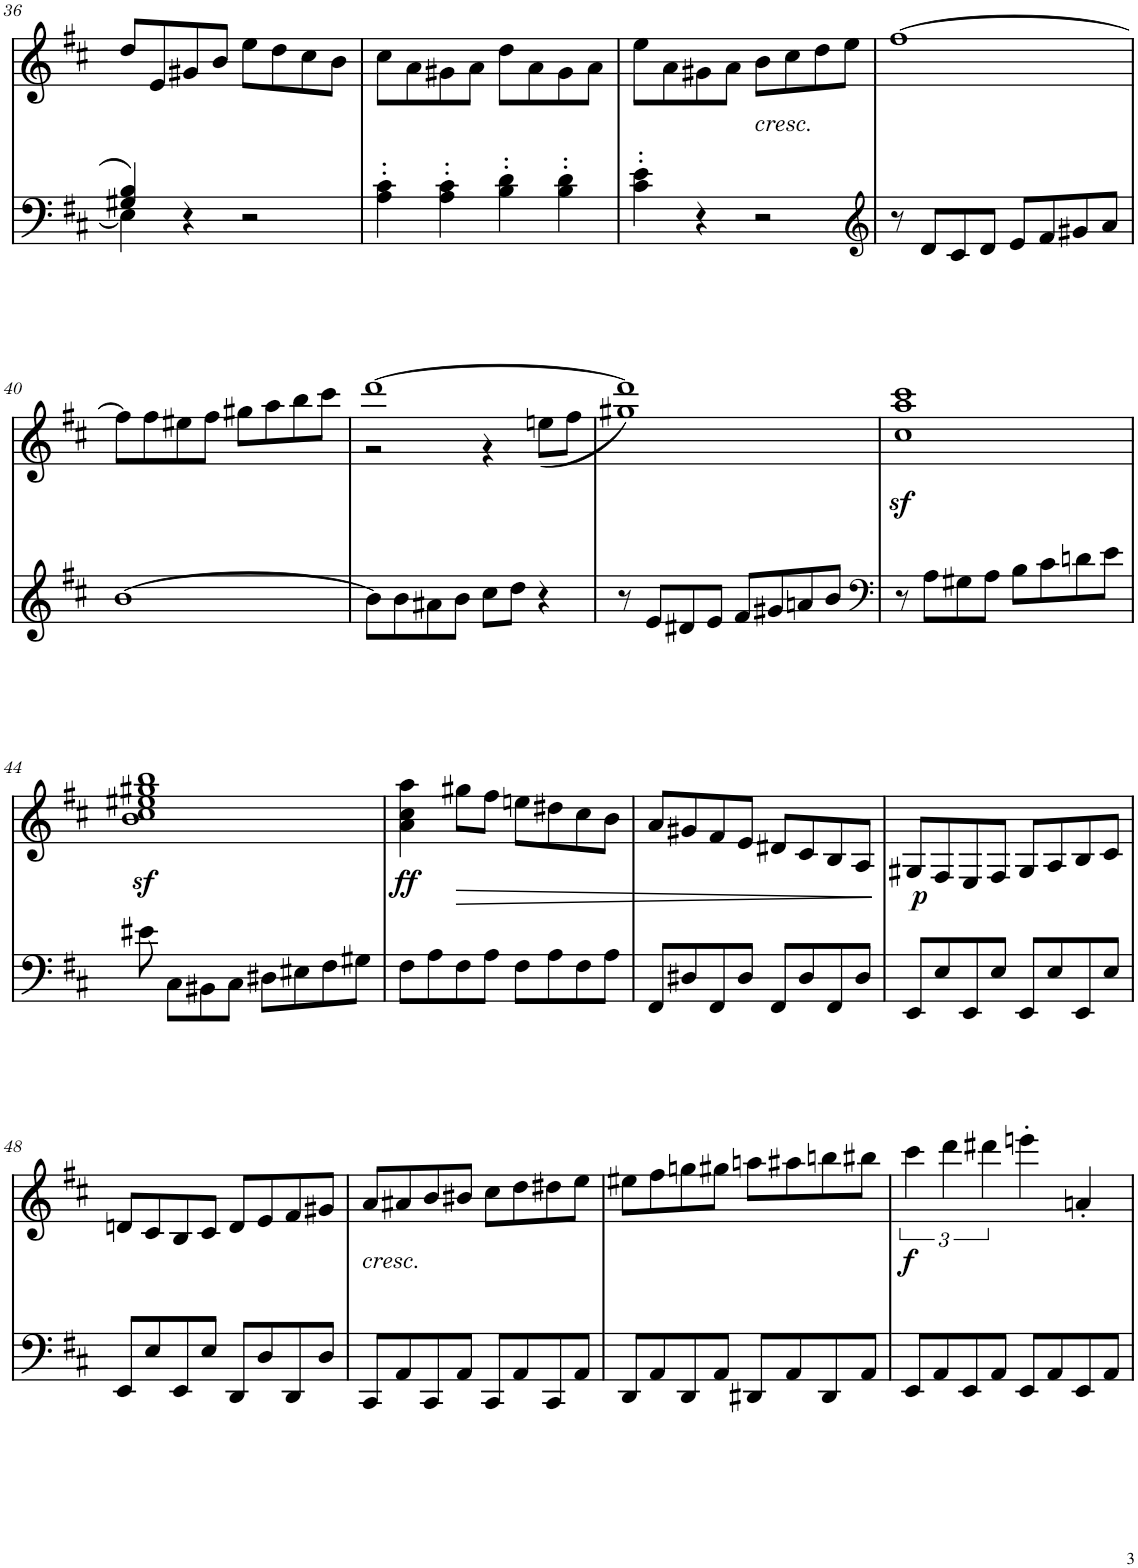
**kern	**kern	**text	**dynam
*part2	*part1	*part1	*part1
*staff2	*staff1	*staff1	*staff1
*I"piano	*I"piano	*	*
*I'Pno	*I'Pno	*	*
!!LO:PB:g=z
*clefF4	*clefG2	*	*
*k[f#c#]	*k[f#c#]	*	*
*D:	*D:	*	*
*M4/4	*M4/4	*	*
=36	=36	=36	=36
*^	*	*	*
4G#X/ 4B/	4E\]	8dd/L	.	.
.	.	8e/	.	.
4r	2.ryy	8g#X/	.	.
.	.	8b/J	.	.
2r	.	8ee\L	.	.
.	.	8dd\	.	.
.	.	8cc#\	.	.
.	.	8b\J	.	.
*v	*v	*	*	*
=37	=37	=37	=37
4A\' 4c#\'	8cc#\L	.	.
.	8a\	.	.
4A\' 4c#\'	8g#X\	.	.
.	8a\J	.	.
4B\' 4d\'	8dd\L	.	.
.	8a\	.	.
4B\' 4d\'	8g#\	.	.
.	8a\J	.	.
=38	=38	=38	=38
4c#\' 4e\'	8ee\L	.	.
.	8a\	.	.
4r	8g#X\	.	.
.	8a\J	.	.
!	!LO:TX:b:i:t=cresc.	!	!
2r	8b\L	.	.
.	8cc#\	.	.
.	8dd\	.	.
.	8ee\J	.	.
=39	=39	=39	=39
*clefG2	*	*	*
8r	[1ff#	.	.
8d/L	.	.	.
8c#/	.	.	.
8d/J	.	.	.
8e/L	.	.	.
8f#/	.	.	.
8g#X/	.	.	.
8a/J	.	.	.
!!LO:LB:g=z
=40	=40	=40	=40
[1b	8ff#\L]	.	.
.	8ff#\	.	.
.	8ee#X\	.	.
.	8ff#\J	.	.
.	8gg#X\L	.	.
.	8aa\	.	.
.	8bb\	.	.
.	8ccc#\J	.	.
=41	=41	=41	=41
*	*^	*	*
8b\L]	[1ddd	2r	.	.
8b\	.	.	.	.
8a#X\	.	.	.	.
8b\J	.	.	.	.
8cc#\L	.	4r	.	.
8dd\J	.	.	.	.
4r	.	(8een\L	.	.
.	.	8ff#\J	.	.
=42	=42	=42	=42	=42
8r	1ddd]	1gg#X)	.	.
8e/L	.	.	.	.
8d#X/	.	.	.	.
8e/J	.	.	.	.
8f#/L	.	.	.	.
8g#X/	.	.	.	.
8an/	.	.	.	.
8b/J	.	.	.	.
*	*v	*v	*	*
=43	=43	=43	=43
*clefF4	*	*	*
!	!	!LO:LY:b	!
8r	1cc#z< 1aaz< 1ccc#z<	sf	.
8A\L	.	.	.
8G#X\	.	.	.
8A\J	.	.	.
8B\L	.	.	.
8c#\	.	.	.
8dn\	.	.	.
8e\J	.	.	.
!!LO:LB:g=z
=44	=44	=44	=44
!	!	!LO:LY:b	!
8e#X\	1bz< 1cc#z< 1ee#Xz< 1gg#Xz< 1bbz<	sf	.
8C#\L	.	.	.
8BB#X\	.	.	.
8C#\J	.	.	.
8D#X\L	.	.	.
8E#X\	.	.	.
8F#\	.	.	.
8G#X\J	.	.	.
=45	=45	=45	=45
!	!	!LO:LY:b	!LO:DY:b
8F#\L	4a\ 4cc#\ 4aa\	ff	ff
8A\	.	.	.
!	!	!	!LO:HP:b
8F#\	8gg#X\L	.	>
8A\J	8ff#\J	.	.
8F#\L	8een\L	.	.
8A\	8dd#X\	.	.
8F#\	8cc#\	.	.
8A\J	8b\J	.	.
=46	=46	=46	=46
8FF#/L	8a/L	.	.
8D#X/	8g#X/	.	.
8FF#/	8f#/	.	.
8D#/J	8e/J	.	.
8FF#/L	8d#X/L	.	.
8D#/	8c#/	.	.
8FF#/	8B/	.	.
8D#/J	8A/J	.	.
.	.	.	]
=47	=47	=47	=47
!	!	!LO:LY:b	!LO:DY:b
8EE/L	8G#X/L	p	p
8E/	8F#/	.	.
8EE/	8E/	.	.
8E/J	8F#/J	.	.
8EE/L	8G#/L	.	.
8E/	8A/	.	.
8EE/	8B/	.	.
8E/J	8c#/J	.	.
!!LO:LB:g=z
=48	=48	=48	=48
8EE/L	8dn/L	.	.
8E/	8c#/	.	.
8EE/	8B/	.	.
8E/J	8c#/J	.	.
8DD/L	8d/L	.	.
8D/	8e/	.	.
8DD/	8f#/	.	.
8D/J	8g#X/J	.	.
=49	=49	=49	=49
!	!LO:TX:b:i:t=cresc.	!	!
!	!	!LO:LY:b	!
8CC#/L	8a/L	<	.
8AA/	8a#X/	.	.
8CC#/	8b/	.	.
8AA/J	8b#X/J	.	.
8CC#/L	8cc#\L	.	.
8AA/	8dd\	.	.
8CC#/	8dd#X\	.	.
8AA/J	8ee\J	.	.
=50	=50	=50	=50
8DD/L	8ee#X\L	.	.
8AA/	8ff#\	.	.
8DD/	8ggn\	.	.
8AA/J	8gg#X\J	.	.
8DD#X/L	8aan\L	.	.
8AA/	8aa#X\	.	.
8DD#/	8bbn\	.	.
8AA/J	8bb#X\J	.	.
=51	=51	=51	=51
!	!	!LO:LY:b	!LO:DY:b
8EE/L	6ccc#\	f	f
8AA/	.	.	.
.	6ddd\	.	.
8EE/	.	.	.
.	6ddd#X\	.	.
8AA/J	.	.	.
8EE/L	4eeen'\	.	.
8AA/	.	.	.
8EE/	4an'/	.	.
8AA/J	.	.	.
=	=	=	=
*-	*-	*-	*-
